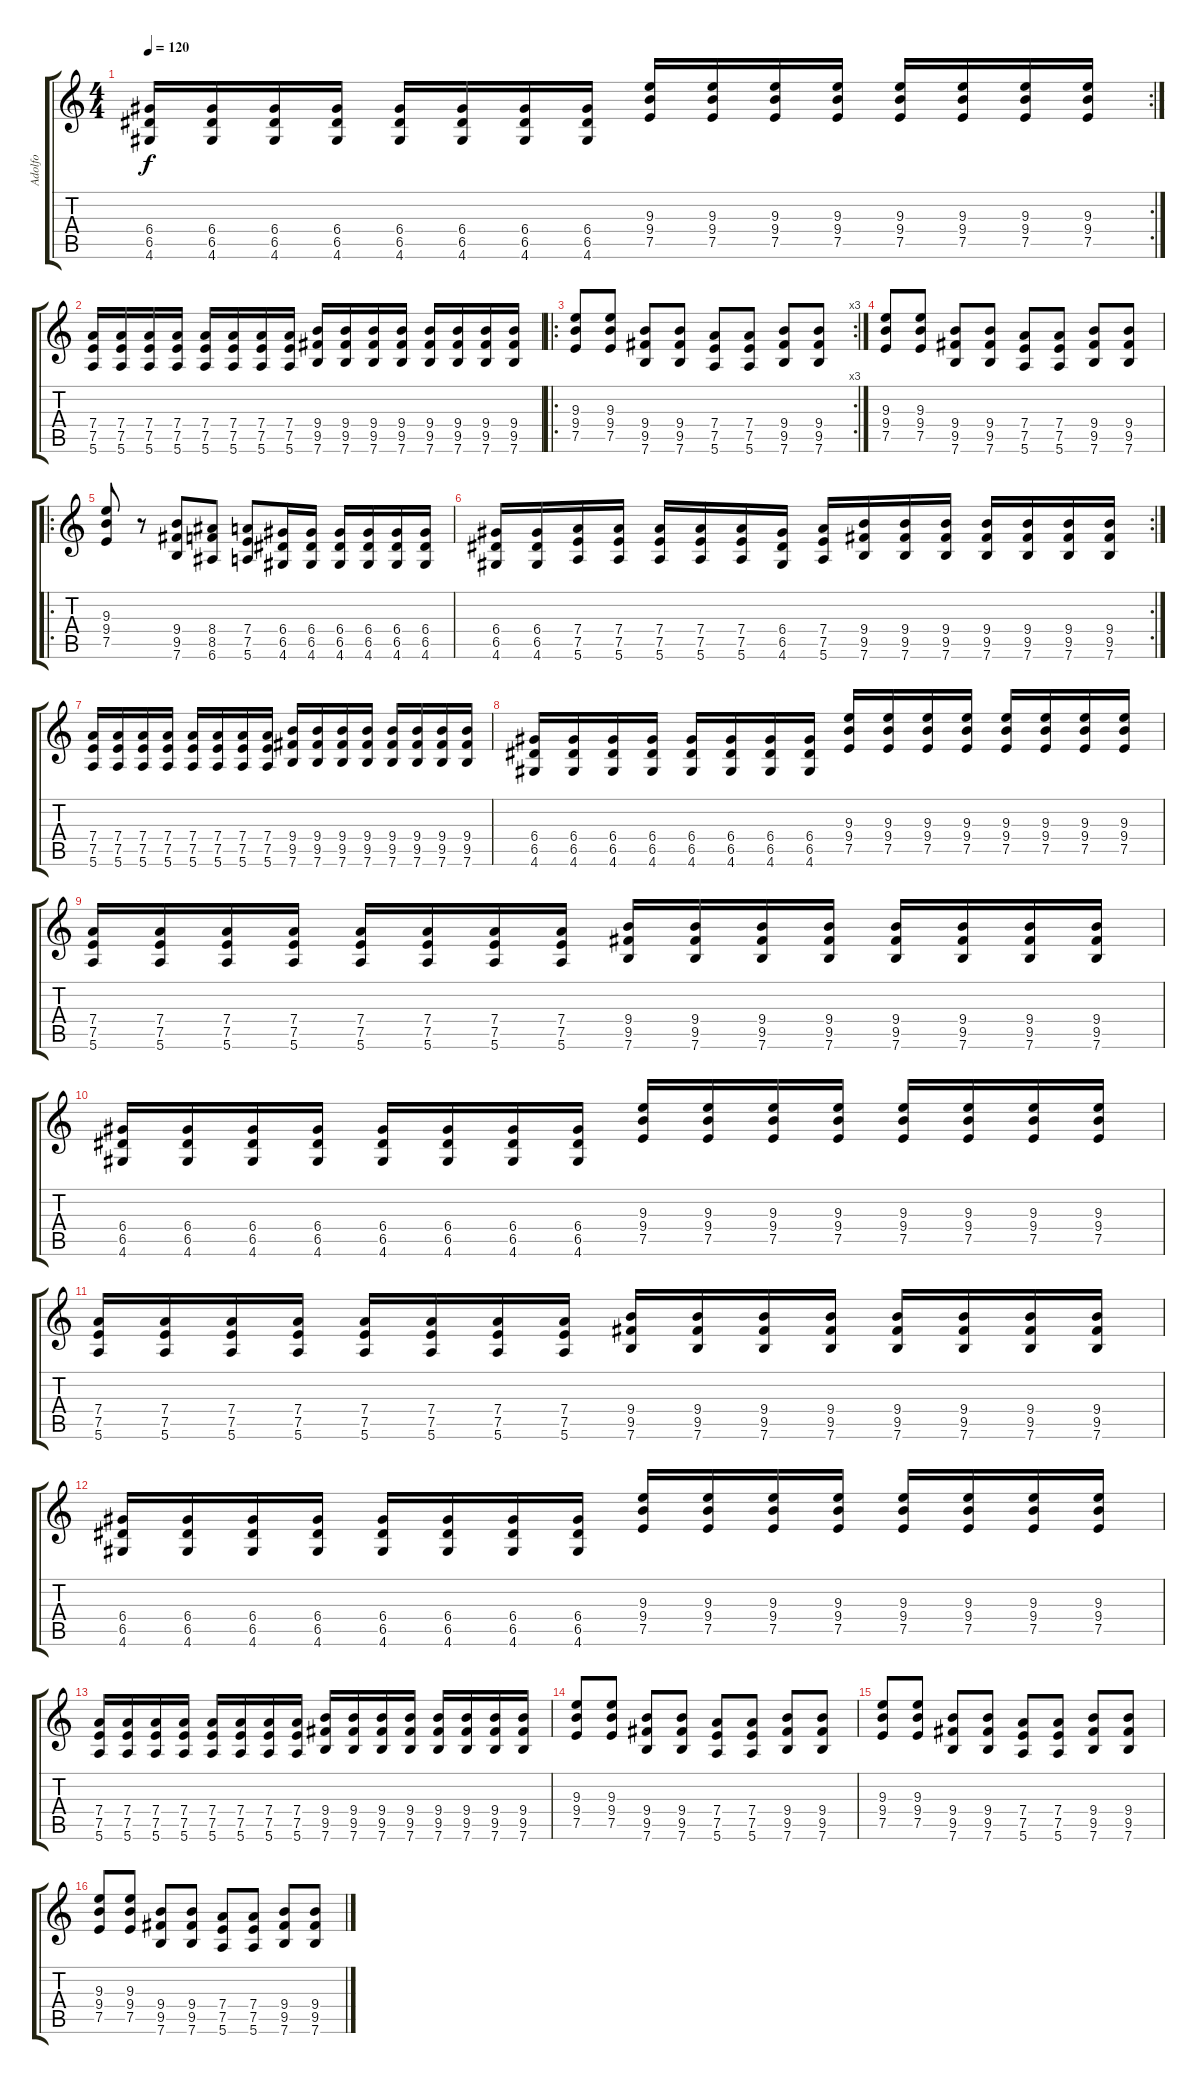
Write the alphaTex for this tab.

\track ("Adolfo" "Adolfo") {instrument overdrivenguitar}
\staff {score tabs}
\tuning (E4 B3 G3 D3 A2 E2) {hide}
\rc 2
\ts (4 4)
\tempo 120
\clef g2
\ks c
(6.4 6.5 4.6).16{dy f} (6.4 6.5 4.6).16 (6.4 6.5 4.6).16 (6.4 6.5 4.6).16 (6.4 6.5 4.6).16 (6.4 6.5 4.6).16 (6.4 6.5 4.6).16 (6.4 6.5 4.6).16 (9.3 9.4 7.5).16 (9.3 9.4 7.5).16 (9.3 9.4 7.5).16 (9.3 9.4 7.5).16 (9.3 9.4 7.5).16 (9.3 9.4 7.5).16 (9.3 9.4 7.5).16 (9.3 9.4 7.5).16 |
(7.4 7.5 5.6).16 (7.4 7.5 5.6).16 (7.4 7.5 5.6).16 (7.4 7.5 5.6).16 (7.4 7.5 5.6).16 (7.4 7.5 5.6).16 (7.4 7.5 5.6).16 (7.4 7.5 5.6).16 (9.4 9.5 7.6).16 (9.4 9.5 7.6).16 (9.4 9.5 7.6).16 (9.4 9.5 7.6).16 (9.4 9.5 7.6).16 (9.4 9.5 7.6).16 (9.4 9.5 7.6).16 (9.4 9.5 7.6).16 |
\ro
\rc 3
(9.3 9.4 7.5).8 (9.3 9.4 7.5).8 (9.4 9.5 7.6).8 (9.4 9.5 7.6).8 (7.4 7.5 5.6).8 (7.4 7.5 5.6).8 (9.4 9.5 7.6).8 (9.4 9.5 7.6).8 |
(9.3 9.4 7.5).8 (9.3 9.4 7.5).8 (9.4 9.5 7.6).8 (9.4 9.5 7.6).8 (7.4 7.5 5.6).8 (7.4 7.5 5.6).8 (9.4 9.5 7.6).8 (9.4 9.5 7.6).8 |
\ro
(9.3 9.4 7.5).8 r.8 (9.4 9.5 7.6).8 (8.4 8.5 6.6).8 (7.4 7.5 5.6).8 (6.4 6.5 4.6).16 (6.4 6.5 4.6).16 (6.4 6.5 4.6).16 (6.4 6.5 4.6).16 (6.4 6.5 4.6).16 (6.4 6.5 4.6).16 |
\rc 2
(6.4 6.5 4.6).16 (6.4 6.5 4.6).16 (7.4 7.5 5.6).16 (7.4 7.5 5.6).16 (7.4 7.5 5.6).16 (7.4 7.5 5.6).16 (7.4 7.5 5.6).16 (6.4 6.5 4.6).16 (7.4 7.5 5.6).16 (9.4 9.5 7.6).16 (9.4 9.5 7.6).16 (9.4 9.5 7.6).16 (9.4 9.5 7.6).16 (9.4 9.5 7.6).16 (9.4 9.5 7.6).16 (9.4 9.5 7.6).16 |
(7.4 7.5 5.6).16 (7.4 7.5 5.6).16 (7.4 7.5 5.6).16 (7.4 7.5 5.6).16 (7.4 7.5 5.6).16 (7.4 7.5 5.6).16 (7.4 7.5 5.6).16 (7.4 7.5 5.6).16 (9.4 9.5 7.6).16 (9.4 9.5 7.6).16 (9.4 9.5 7.6).16 (9.4 9.5 7.6).16 (9.4 9.5 7.6).16 (9.4 9.5 7.6).16 (9.4 9.5 7.6).16 (9.4 9.5 7.6).16 |
(6.4 6.5 4.6).16 (6.4 6.5 4.6).16 (6.4 6.5 4.6).16 (6.4 6.5 4.6).16 (6.4 6.5 4.6).16 (6.4 6.5 4.6).16 (6.4 6.5 4.6).16 (6.4 6.5 4.6).16 (9.3 9.4 7.5).16 (9.3 9.4 7.5).16 (9.3 9.4 7.5).16 (9.3 9.4 7.5).16 (9.3 9.4 7.5).16 (9.3 9.4 7.5).16 (9.3 9.4 7.5).16 (9.3 9.4 7.5).16 |
(7.4 7.5 5.6).16 (7.4 7.5 5.6).16 (7.4 7.5 5.6).16 (7.4 7.5 5.6).16 (7.4 7.5 5.6).16 (7.4 7.5 5.6).16 (7.4 7.5 5.6).16 (7.4 7.5 5.6).16 (9.4 9.5 7.6).16 (9.4 9.5 7.6).16 (9.4 9.5 7.6).16 (9.4 9.5 7.6).16 (9.4 9.5 7.6).16 (9.4 9.5 7.6).16 (9.4 9.5 7.6).16 (9.4 9.5 7.6).16 |
(6.4 6.5 4.6).16 (6.4 6.5 4.6).16 (6.4 6.5 4.6).16 (6.4 6.5 4.6).16 (6.4 6.5 4.6).16 (6.4 6.5 4.6).16 (6.4 6.5 4.6).16 (6.4 6.5 4.6).16 (9.3 9.4 7.5).16 (9.3 9.4 7.5).16 (9.3 9.4 7.5).16 (9.3 9.4 7.5).16 (9.3 9.4 7.5).16 (9.3 9.4 7.5).16 (9.3 9.4 7.5).16 (9.3 9.4 7.5).16 |
(7.4 7.5 5.6).16 (7.4 7.5 5.6).16 (7.4 7.5 5.6).16 (7.4 7.5 5.6).16 (7.4 7.5 5.6).16 (7.4 7.5 5.6).16 (7.4 7.5 5.6).16 (7.4 7.5 5.6).16 (9.4 9.5 7.6).16 (9.4 9.5 7.6).16 (9.4 9.5 7.6).16 (9.4 9.5 7.6).16 (9.4 9.5 7.6).16 (9.4 9.5 7.6).16 (9.4 9.5 7.6).16 (9.4 9.5 7.6).16 |
(6.4 6.5 4.6).16 (6.4 6.5 4.6).16 (6.4 6.5 4.6).16 (6.4 6.5 4.6).16 (6.4 6.5 4.6).16 (6.4 6.5 4.6).16 (6.4 6.5 4.6).16 (6.4 6.5 4.6).16 (9.3 9.4 7.5).16 (9.3 9.4 7.5).16 (9.3 9.4 7.5).16 (9.3 9.4 7.5).16 (9.3 9.4 7.5).16 (9.3 9.4 7.5).16 (9.3 9.4 7.5).16 (9.3 9.4 7.5).16 |
(7.4 7.5 5.6).16 (7.4 7.5 5.6).16 (7.4 7.5 5.6).16 (7.4 7.5 5.6).16 (7.4 7.5 5.6).16 (7.4 7.5 5.6).16 (7.4 7.5 5.6).16 (7.4 7.5 5.6).16 (9.4 9.5 7.6).16 (9.4 9.5 7.6).16 (9.4 9.5 7.6).16 (9.4 9.5 7.6).16 (9.4 9.5 7.6).16 (9.4 9.5 7.6).16 (9.4 9.5 7.6).16 (9.4 9.5 7.6).16 |
(9.3 9.4 7.5).8 (9.3 9.4 7.5).8 (9.4 9.5 7.6).8 (9.4 9.5 7.6).8 (7.4 7.5 5.6).8 (7.4 7.5 5.6).8 (9.4 9.5 7.6).8 (9.4 9.5 7.6).8 |
(9.3 9.4 7.5).8 (9.3 9.4 7.5).8 (9.4 9.5 7.6).8 (9.4 9.5 7.6).8 (7.4 7.5 5.6).8 (7.4 7.5 5.6).8 (9.4 9.5 7.6).8 (9.4 9.5 7.6).8 |
(9.3 9.4 7.5).8 (9.3 9.4 7.5).8 (9.4 9.5 7.6).8 (9.4 9.5 7.6).8 (7.4 7.5 5.6).8 (7.4 7.5 5.6).8 (9.4 9.5 7.6).8 (9.4 9.5 7.6).8
